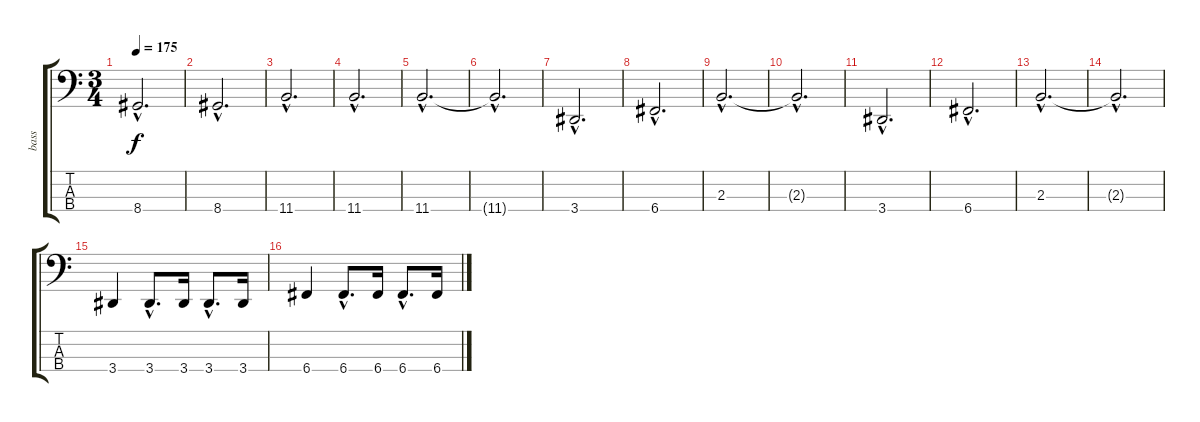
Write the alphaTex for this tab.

\track ("bass" "bass") {instrument electricbassfinger}
\staff {score tabs}
\tuning (G2 D2 A1 C1) {hide}
\ts (3 4)
\tempo 175
\clef f4
\ks c
8.4{hac}.2{d dy f} |
8.4{hac}.2{d} |
11.4{hac}.2{d} |
11.4{hac}.2{d} |
11.4{hac}.2{d} |
11.4{hac t}.2{d} |
3.4{hac}.2{d} |
6.4{hac}.2{d} |
2.3{hac}.2{d} |
2.3{hac t}.2{d} |
3.4{hac}.2{d} |
6.4{hac}.2{d} |
2.3{hac}.2{d} |
2.3{hac t}.2{d} |
3.4.4 3.4{hac}.8{d} 3.4.16 3.4{hac}.8{d} 3.4.16 |
6.4.4 6.4{hac}.8{d} 6.4.16 6.4{hac}.8{d} 6.4.16
